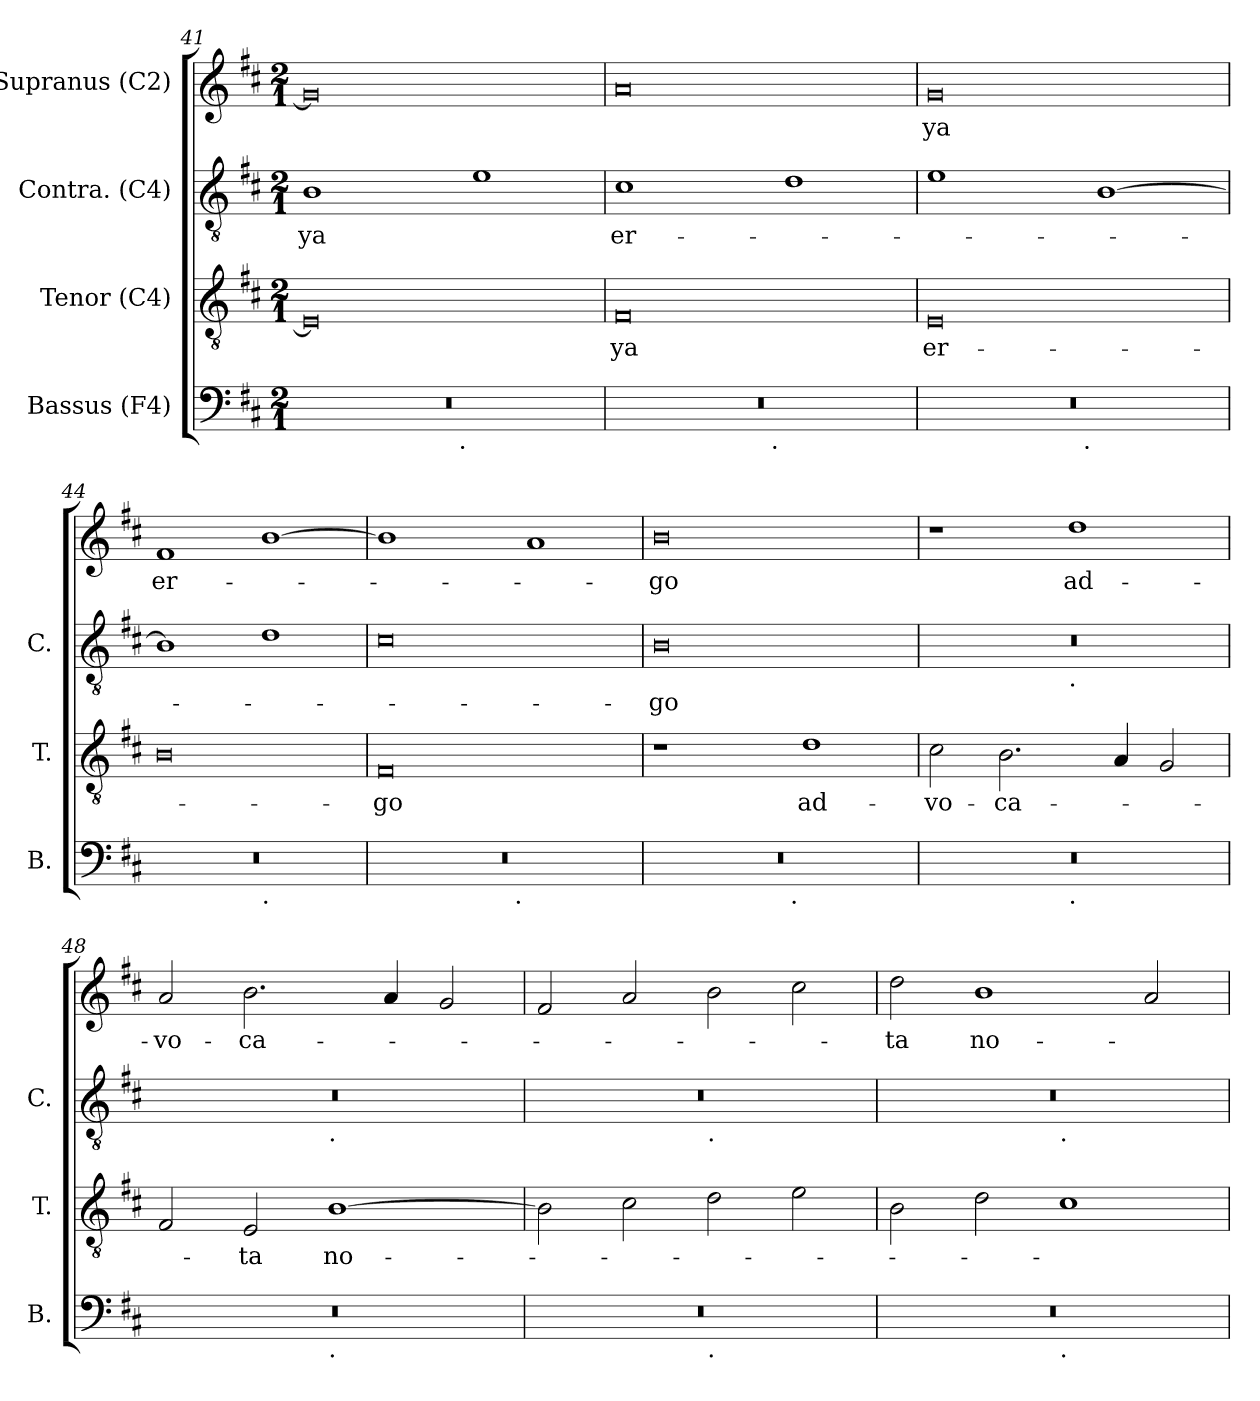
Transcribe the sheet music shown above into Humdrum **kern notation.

**kern	**kern	**text	**kern	**text	**kern	**text
*part4	*part3	*part3	*part2	*part2	*part1	*part1
*staff4	*staff3	*staff3	*staff2	*staff2	*staff1	*staff1
*I"Bassus (F4)	*I"Tenor (C4)	*	*I"Contra. (C4)	*	*I"Supranus (C2)	*
*I'B.	*I'T.	*	*I'C.	*	*	*
*clefF4	*clefGv2	*	*clefGv2	*	*clefG2	*
*k[f#c#]	*k[f#c#]	*	*k[f#c#]	*	*k[f#c#]	*
*D:	*D:	*	*D:	*	*D:	*
*M2/1	*M2/1	*	*M2/1	*	*M2/1	*
=41	=41	=41	=41	=41	=41	=41
!	!	!	!	!LO:LY:b	!	!
*^	*	*	*	*	*	*
0r	2ryy	0E]	.	1B	-ya	0g]	.
.	4...ryy	.	.	.	.	.	.
!	!LO:TX:b:t=.	!	!	!	!	!	!
.	1ryy	.	.	.	.	.	.
.	.	.	.	1e	.	.	.
.	32ryy	.	.	.	.	.	.
=42	=42	=42	=42	=42	=42	=42	=42
!	!	!	!LO:LY:b:rj	!	!LO:LY:b	!	!
0r	2ryy	0F#	-ya	1c#	er-	0a	.
.	4...ryy	.	.	.	.	.	.
!	!LO:TX:b:t=.	!	!	!	!	!	!
.	1ryy	.	.	.	.	.	.
.	.	.	.	1d	.	.	.
.	32ryy	.	.	.	.	.	.
=43	=43	=43	=43	=43	=43	=43	=43
!	!	!	!LO:LY:b	!	!	!	!LO:LY:b:rj
0r	2ryy	0E	er-	1e	.	0g	-ya
.	4...ryy	.	.	.	.	.	.
!	!LO:TX:b:t=.	!	!	!	!	!	!
.	1ryy	.	.	.	.	.	.
.	.	.	.	[>1B	.	.	.
.	32ryy	.	.	.	.	.	.
=44	=44	=44	=44	=44	=44	=44	=44
!	!	!	!	!	!	!	!LO:LY:b
0r	1ryy	0B	.	1B]	.	1f#	er-
!	!LO:TX:b:t=.	!	!	!	!	!	!
.	1ryy	.	.	1d	.	[>1b	.
=45	=45	=45	=45	=45	=45	=45	=45
!	!	!	!LO:LY:b:rj	!	!	!	!
0r	2ryy	0F#	-go	0c#	.	1b]	.
.	4...ryy	.	.	.	.	.	.
!	!LO:TX:b:t=.	!	!	!	!	!	!
.	1ryy	.	.	.	.	.	.
.	.	.	.	.	.	1a	.
.	32ryy	.	.	.	.	.	.
=46	=46	=46	=46	=46	=46	=46	=46
!	!	!	!	!	!LO:LY:b:rj	!	!LO:LY:b:rj
0r	2ryy	1r	.	0B	-go	0b	-go
.	4...ryy	.	.	.	.	.	.
!	!LO:TX:b:t=.	!	!	!	!	!	!
.	1ryy	.	.	.	.	.	.
!	!	!	!LO:LY:b	!	!	!	!
.	.	1d	ad-	.	.	.	.
.	32ryy	.	.	.	.	.	.
!!LO:LB:g=z
=47	=47	=47	=47	=47	=47	=47	=47
!	!	!	!LO:LY:b	!	!	!	!
*	*	*	*	*^	*	*	*
0r	1ryy	2c#\	-vo-	0r	1ryy	.	1r	.
!	!	!	!LO:LY:b	!	!	!	!	!
.	.	2.B\	-ca-	.	.	.	.	.
!	!	!	!	!	!LO:TX:b:t=.	!	!	!
!	!LO:TX:b:t=.	!	!	!	!	!	!	!
!	!	!	!	!	!	!	!	!LO:LY:b
.	1ryy	.	.	.	1ryy	.	1dd	ad-
.	.	4A/	.	.	.	.	.	.
.	.	2G/	.	.	.	.	.	.
=48	=48	=48	=48	=48	=48	=48	=48	=48
!	!	!	!	!	!	!	!	!LO:LY:b
0r	1ryy	2F#/	.	0r	1ryy	.	2a/	-vo-
!	!	!	!LO:LY:b	!	!	!	!	!LO:LY:b
.	.	2E/	-ta	.	.	.	2.b\	-ca-
!	!	!	!	!	!LO:TX:b:t=.	!	!	!
!	!LO:TX:b:t=.	!	!	!	!	!	!	!
!	!	!	!LO:LY:b	!	!	!	!	!
.	1ryy	[>1B	no-	.	1ryy	.	.	.
.	.	.	.	.	.	.	4a/	.
.	.	.	.	.	.	.	2g/	.
=49	=49	=49	=49	=49	=49	=49	=49	=49
0r	1ryy	2B\]	.	0r	1ryy	.	2f#/	.
.	.	2c#\	.	.	.	.	2a/	.
!	!	!	!	!	!LO:TX:b:t=.	!	!	!
!	!LO:TX:b:t=.	!	!	!	!	!	!	!
.	1ryy	2d\	.	.	1ryy	.	2b\	.
.	.	2e\	.	.	.	.	2cc#\	.
=50	=50	=50	=50	=50	=50	=50	=50	=50
!	!	!	!	!	!	!	!	!LO:LY:b
0r	1ryy	2B\	.	0r	1ryy	.	2dd\	-ta
!	!	!	!	!	!	!	!	!LO:LY:b
.	.	2d\	.	.	.	.	1b	no-
!	!	!	!	!	!LO:TX:b:t=.	!	!	!
!	!LO:TX:b:t=.	!	!	!	!	!	!	!
.	1ryy	1c#	.	.	1ryy	.	.	.
.	.	.	.	.	.	.	2a/	.
*v	*v	*	*	*v	*v	*	*	*
=	=	=	=	=	=	=
*-	*-	*-	*-	*-	*-	*-
